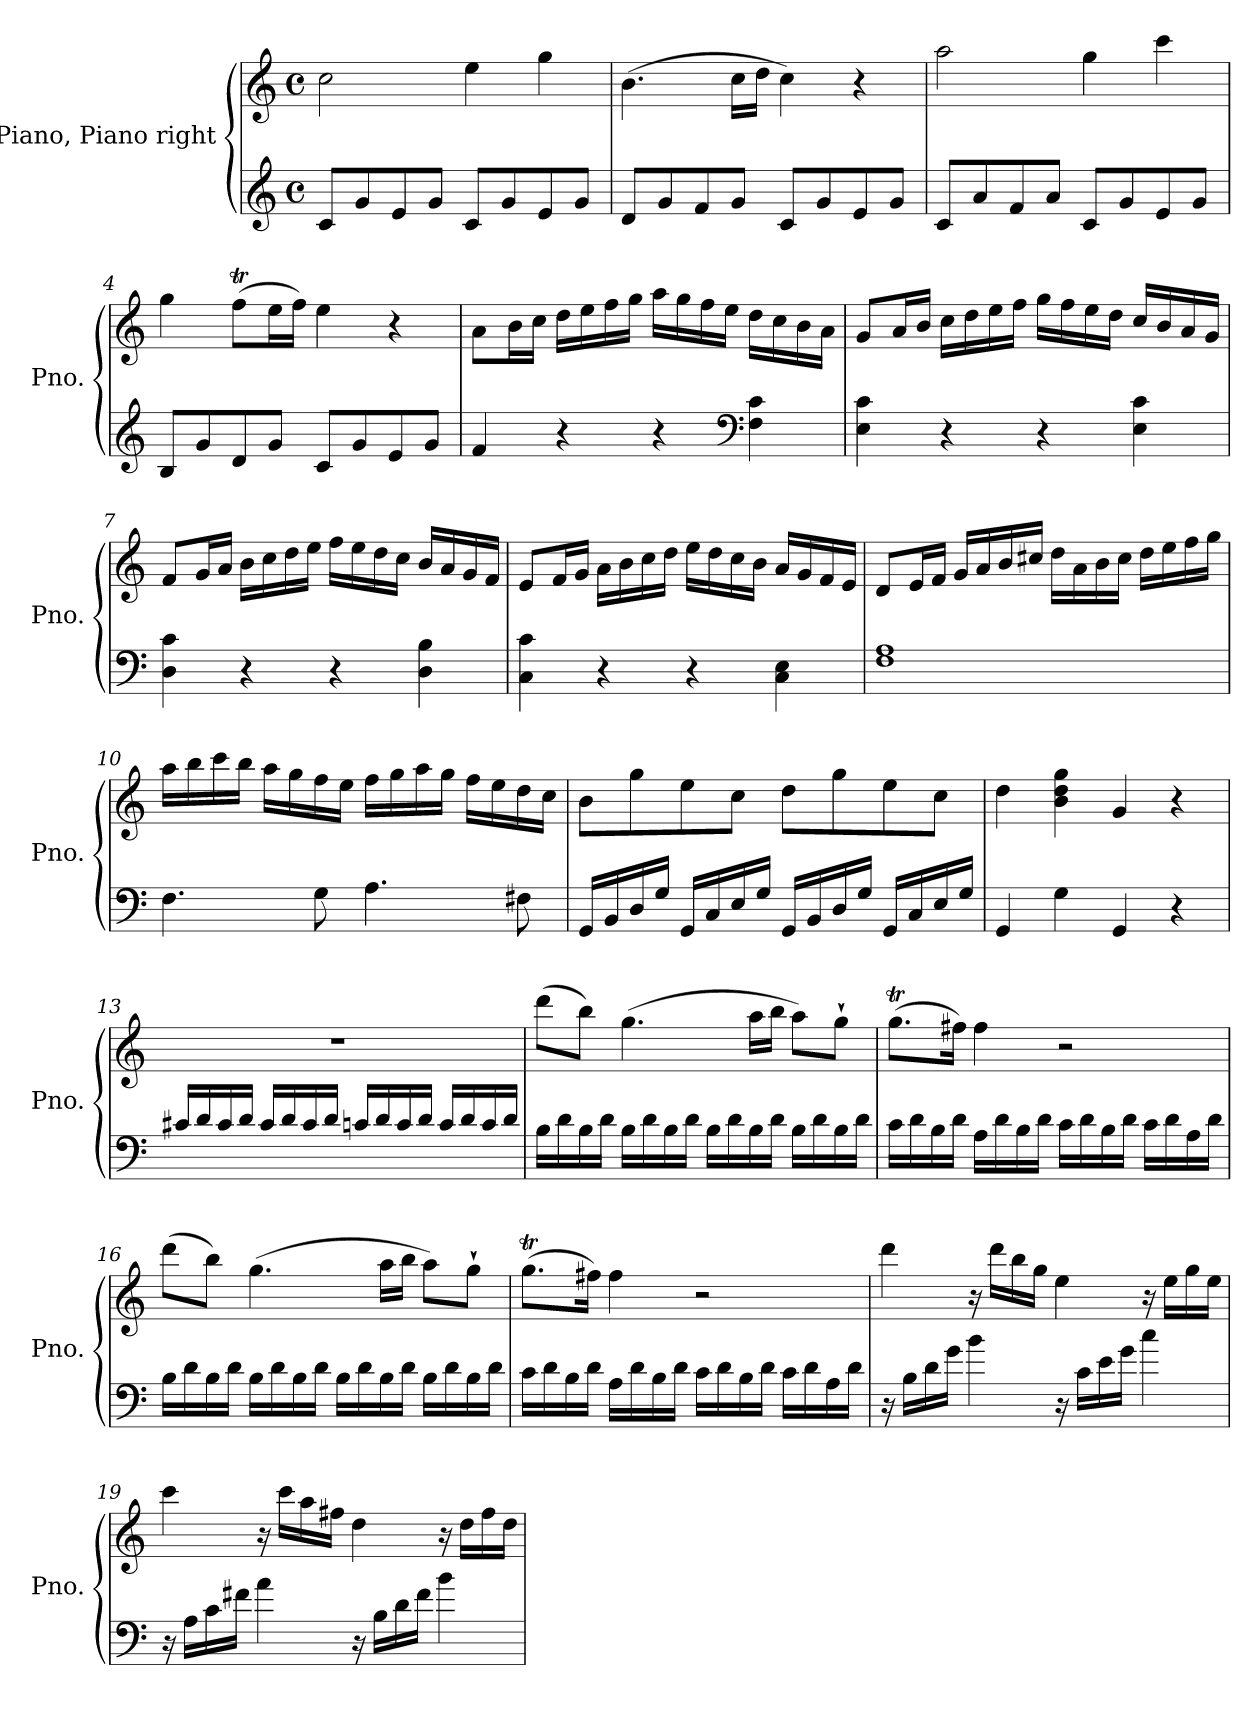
**kern	**kern
*part1	*part1
*staff2	*staff1
*I"Piano, Piano right	*
*I'Pno.	*
*clefG2	*clefG2
*k[]	*k[]
*M4/4	*M4/4
*met(c)	*met(c)
=1	=1
8c/L	2cc\
8g/	.
8e/	.
8g/J	.
8c/L	4ee\
8g/	.
8e/	4gg\
8g/J	.
=2	=2
8d/L	(>4.b\
8g/	.
8f/	.
8g/J	16cc\LL
.	16dd\JJ
8c/L	4cc\)
8g/	.
8e/	4r
8g/J	.
=3	=3
8c/L	2aa\
8a/	.
8f/	.
8a/J	.
8c/L	4gg\
8g/	.
8e/	4ccc\
8g/J	.
=4	=4
8B/L	4gg\
8g/	.
8d/	(>8ffT\L
8g/J	16ee\L
.	16ff\JJ)
8c/L	4ee\
8g/	.
8e/	4r
8g/J	.
=5	=5
4f/	8a\L
.	16b\L
.	16cc\JJ
4r	16dd\LL
.	16ee\
.	16ff\
.	16gg\JJ
4r	16aa\LL
.	16gg\
.	16ff\
.	16ee\JJ
*clefF4	*
4F\ 4c\	16dd\LL
.	16cc\
.	16b\
.	16a\JJ
=6	=6
4E\ 4c\	8g/L
.	16a/L
.	16b/JJ
4r	16cc\LL
.	16dd\
.	16ee\
.	16ff\JJ
4r	16gg\LL
.	16ff\
.	16ee\
.	16dd\JJ
4E\ 4c\	16cc/LL
.	16b/
.	16a/
.	16g/JJ
=7	=7
4D\ 4c\	8f/L
.	16g/L
.	16a/JJ
4r	16b\LL
.	16cc\
.	16dd\
.	16ee\JJ
4r	16ff\LL
.	16ee\
.	16dd\
.	16cc\JJ
4D\ 4B\	16b/LL
.	16a/
.	16g/
.	16f/JJ
=8	=8
4C\ 4c\	8e/L
.	16f/L
.	16g/JJ
4r	16a\LL
.	16b\
.	16cc\
.	16dd\JJ
4r	16ee\LL
.	16dd\
.	16cc\
.	16b\JJ
4C\ 4E\	16a/LL
.	16g/
.	16f/
.	16e/JJ
=9	=9
1F 1A	8d/L
.	16e/L
.	16f/JJ
.	16g/LL
.	16a/
.	16b/
.	16cc#X/JJ
.	16dd\LL
.	16a\
.	16b\
.	16cc#\JJ
.	16dd\LL
.	16ee\
.	16ff\
.	16gg\JJ
=10	=10
4.F\	16aa\LL
.	16bb\
.	16ccc\
.	16bb\JJ
.	16aa\LL
.	16gg\
8G\	16ff\
.	16ee\JJ
4.A\	16ff\LL
.	16gg\
.	16aa\
.	16gg\JJ
.	16ff\LL
.	16ee\
8F#X\	16dd\
.	16cc\JJ
=11	=11
16GG/LL	8b\L
16BB/	.
16D/	8gg\
16G/JJ	.
16GG/LL	8ee\
16C/	.
16E/	8cc\J
16G/JJ	.
16GG/LL	8dd\L
16BB/	.
16D/	8gg\
16G/JJ	.
16GG/LL	8ee\
16C/	.
16E/	8cc\J
16G/JJ	.
=12	=12
4GG/	4dd\
4G\	4b\ 4dd\ 4gg\
4GG/	4g/
4r	4r
=13	=13
16c#X/LL	1r
16d/	.
16c#/	.
16d/JJ	.
16c#/LL	.
16d/	.
16c#/	.
16d/JJ	.
16cn/LL	.
16d/	.
16c/	.
16d/JJ	.
16c/LL	.
16d/	.
16c/	.
16d/JJ	.
=14	=14
16B\LL	(>8ddd\L
16d\	.
16B\	8bb\J)
16d\JJ	.
16B\LL	(>4.gg\
16d\	.
16B\	.
16d\JJ	.
16B\LL	.
16d\	.
16B\	16aa\LL
16d\JJ	16bb\JJ
16B\LL	8aa\L)
16d\	.
16B\	8gg`\J
16d\JJ	.
=15	=15
16c\LL	(>8.ggT\L
16d\	.
16B\	.
16d\JJ	16ff#X\Jk)
16A\LL	4ff#\
16d\	.
16B\	.
16d\JJ	.
16c\LL	2r
16d\	.
16B\	.
16d\JJ	.
16c\LL	.
16d\	.
16A\	.
16d\JJ	.
=16	=16
16B\LL	(>8ddd\L
16d\	.
16B\	8bb\J)
16d\JJ	.
16B\LL	(>4.gg\
16d\	.
16B\	.
16d\JJ	.
16B\LL	.
16d\	.
16B\	16aa\LL
16d\JJ	16bb\JJ
16B\LL	8aa\L)
16d\	.
16B\	8gg`\J
16d\JJ	.
=17	=17
16c\LL	(>8.ggT\L
16d\	.
16B\	.
16d\JJ	16ff#X\Jk)
16A\LL	4ff#\
16d\	.
16B\	.
16d\JJ	.
16c\LL	2r
16d\	.
16B\	.
16d\JJ	.
16c\LL	.
16d\	.
16A\	.
16d\JJ	.
=18	=18
16r	4ddd\
16B\LL	.
16d\	.
16g\JJ	.
4b\	16r
.	16ddd\LL
.	16bb\
.	16gg\JJ
16r	4ee\
16c\LL	.
16e\	.
16g\JJ	.
4cc\	16r
.	16ee\LL
.	16gg\
.	16ee\JJ
=19	=19
16r	4ccc\
16A\LL	.
16c\	.
16f#X\JJ	.
4a\	16r
.	16ccc\LL
.	16aa\
.	16ff#X\JJ
16r	4dd\
16B\LL	.
16d\	.
16f#\JJ	.
4b\	16r
.	16dd\LL
.	16ff#\
.	16dd\JJ
=	=
*-	*-
